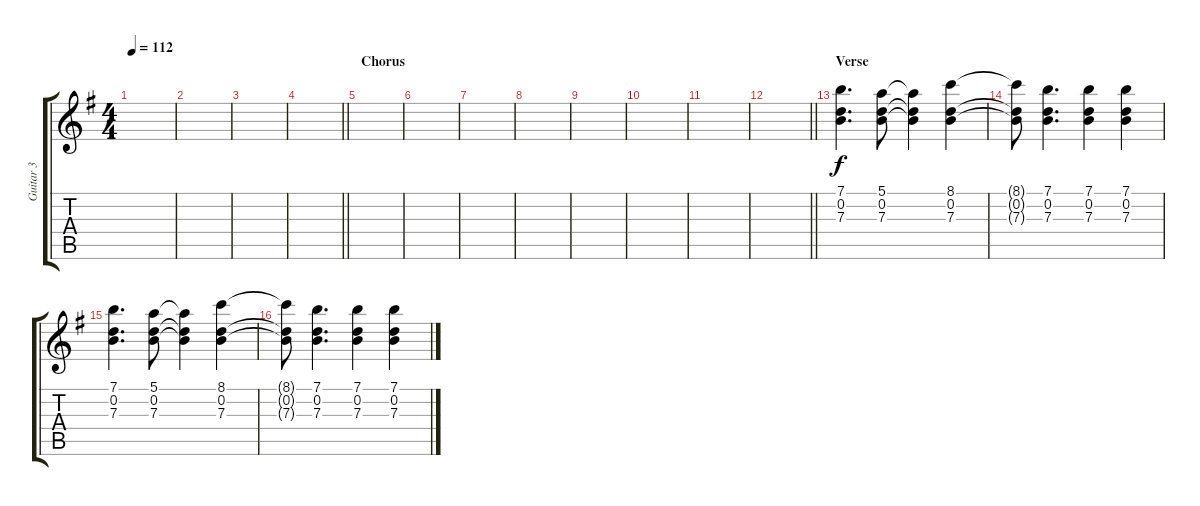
\track ("Guitar 3" "Guitar 3") {instrument acousticguitarsteel}
\staff {score tabs}
\tuning (E4 B3 G3 D3 A2 E2) {hide}
\ts (4 4)
\tempo 112
\clef g2
\ks g
|
|
|
\barLineRight lightlight
|
\section ("" "Chorus")
|
|
|
|
|
|
|
\barLineRight lightlight
|
\section ("" "Verse")
(7.1 0.2 7.3).4{d} (5.1 0.2 7.3).8 (5.1{t} 0.2{t} 7.3{t}).4 (8.1 0.2 7.3).4 |
(8.1{t} 0.2{t} 7.3{t}).8 (7.1 0.2 7.3).4{d} (7.1 0.2 7.3).4 (7.1 0.2 7.3).4 |
(7.1 0.2 7.3).4{d} (5.1 0.2 7.3).8 (5.1{t} 0.2{t} 7.3{t}).4 (8.1 0.2 7.3).4 |
(8.1{t} 0.2{t} 7.3{t}).8 (7.1 0.2 7.3).4{d} (7.1 0.2 7.3).4 (7.1 0.2 7.3).4
